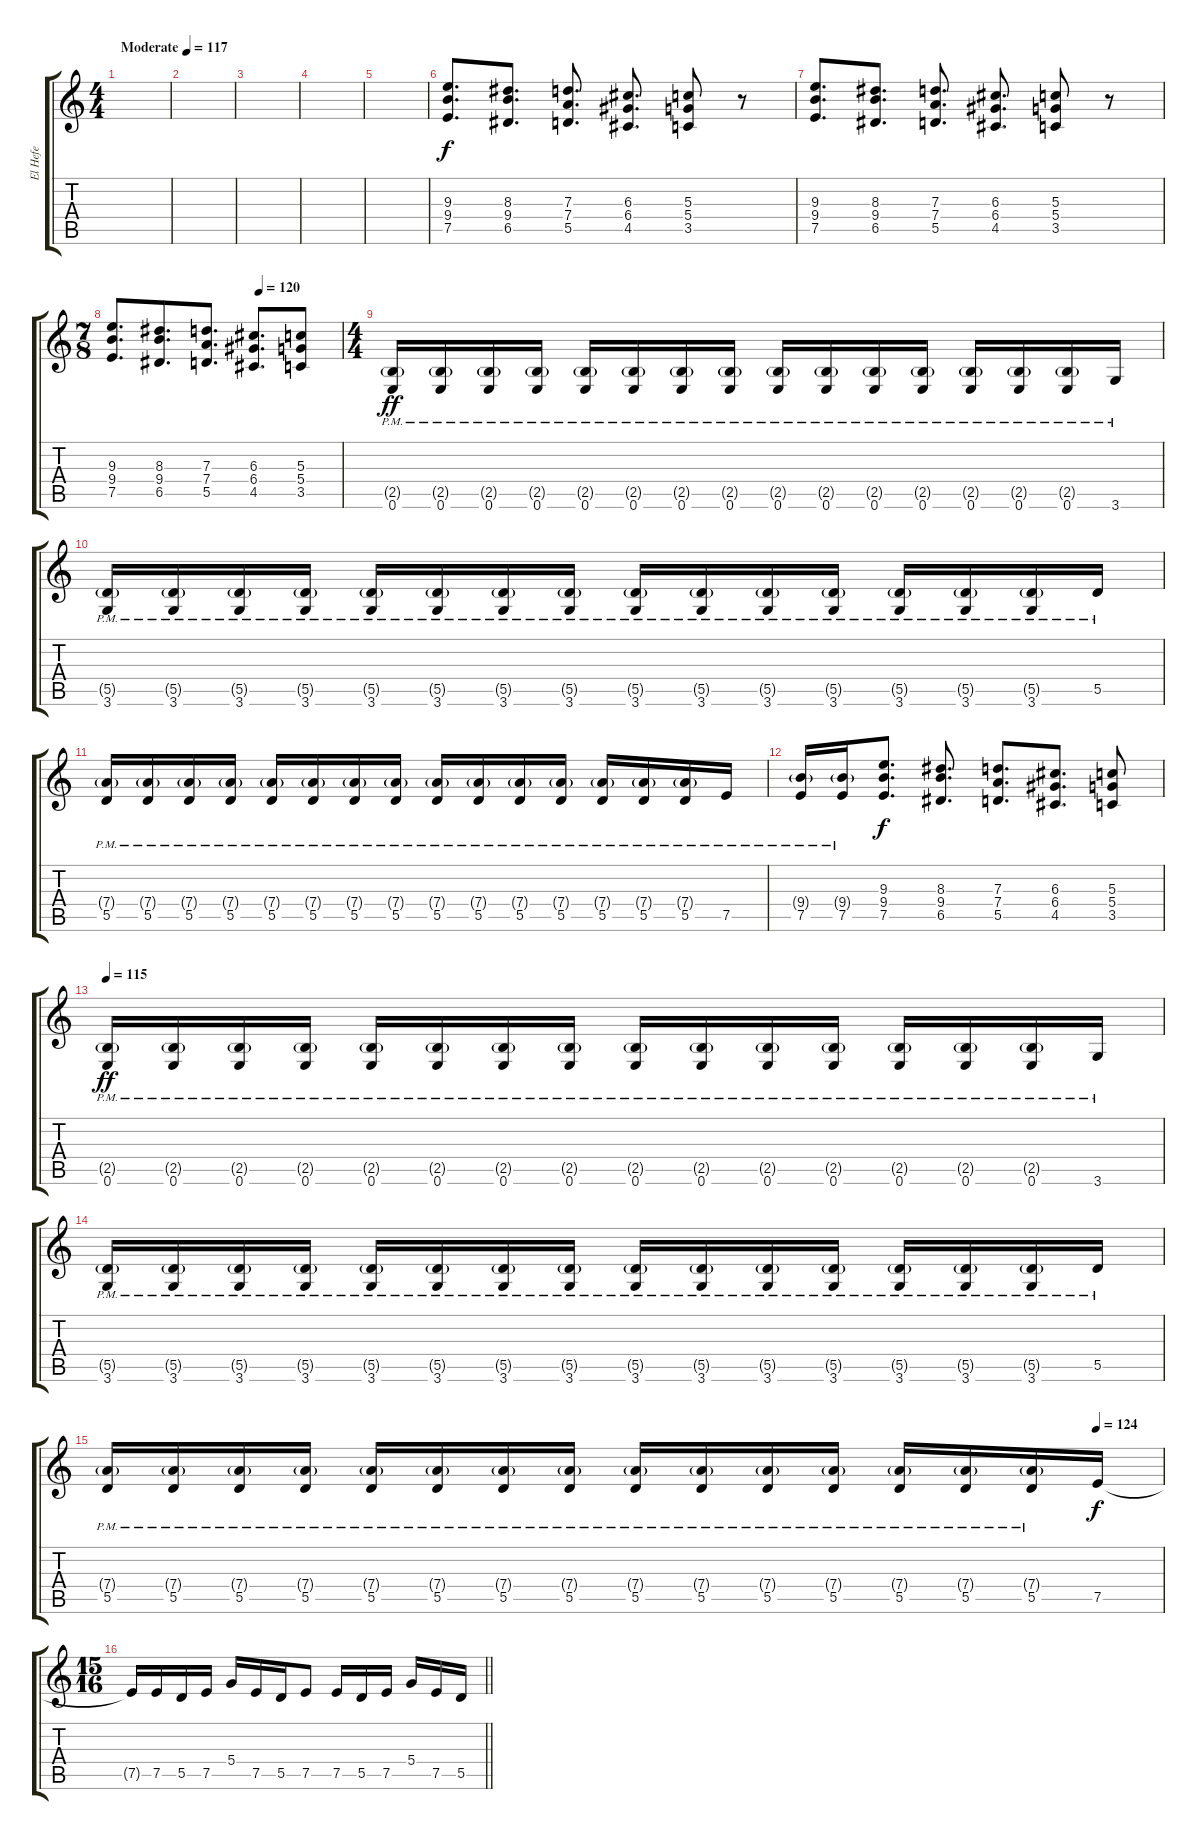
\track ("El Hefe" "El Hefe") {instrument distortionguitar}
\staff {score tabs}
\tuning (E4 B3 G3 D3 A2 E2) {hide}
\ts (4 4)
\tempo (117 "Moderate")
\clef g2
\ks c
|
|
|
|
|
(9.3 9.4 7.5).8{d} (8.3 9.4 6.5).8{d} (7.3 7.4 5.5).8{d} (6.3 6.4 4.5).8{d} (5.3 5.4 3.5).8 r.8 |
(9.3 9.4 7.5).8{d} (8.3 9.4 6.5).8{d} (7.3 7.4 5.5).8{d} (6.3 6.4 4.5).8{d} (5.3 5.4 3.5).8 r.8 |
\ts (7 8)
\tempo (120 0.6428571428571429)
(9.3 9.4 7.5).8{d} (8.3 9.4 6.5).8{d} (7.3 7.4 5.5).8{d} (6.3 6.4 4.5).8{d} (5.3 5.4 3.5).8 |
\ts (4 4)
(2.5{g pm} 0.6{pm}).16{dy ff} (2.5{g pm} 0.6{pm}).16 (2.5{g pm} 0.6{pm}).16 (2.5{g pm} 0.6{pm}).16 (2.5{g pm} 0.6{pm}).16 (2.5{g pm} 0.6{pm}).16 (2.5{g pm} 0.6{pm}).16 (2.5{g pm} 0.6{pm}).16 (2.5{g pm} 0.6{pm}).16 (2.5{g pm} 0.6{pm}).16 (2.5{g pm} 0.6{pm}).16 (2.5{g pm} 0.6{pm}).16 (2.5{g pm} 0.6{pm}).16 (2.5{g pm} 0.6{pm}).16 (2.5{g pm} 0.6{pm}).16 3.6{pm}.16 |
(5.5{g pm} 3.6{pm}).16 (5.5{g pm} 3.6{pm}).16 (5.5{g pm} 3.6{pm}).16 (5.5{g pm} 3.6{pm}).16 (5.5{g pm} 3.6{pm}).16 (5.5{g pm} 3.6{pm}).16 (5.5{g pm} 3.6{pm}).16 (5.5{g pm} 3.6{pm}).16 (5.5{g pm} 3.6{pm}).16 (5.5{g pm} 3.6{pm}).16 (5.5{g pm} 3.6{pm}).16 (5.5{g pm} 3.6{pm}).16 (5.5{g pm} 3.6{pm}).16 (5.5{g pm} 3.6{pm}).16 (5.5{g pm} 3.6{pm}).16 5.5{pm}.16 |
(7.4{g pm} 5.5{pm}).16 (7.4{g pm} 5.5{pm}).16 (7.4{g pm} 5.5{pm}).16 (7.4{g pm} 5.5{pm}).16 (7.4{g pm} 5.5{pm}).16 (7.4{g pm} 5.5{pm}).16 (7.4{g pm} 5.5{pm}).16 (7.4{g pm} 5.5{pm}).16 (7.4{g pm} 5.5{pm}).16 (7.4{g pm} 5.5{pm}).16 (7.4{g pm} 5.5{pm}).16 (7.4{g pm} 5.5{pm}).16 (7.4{g pm} 5.5{pm}).16 (7.4{g pm} 5.5{pm}).16 (7.4{g pm} 5.5{pm}).16 7.5{pm}.16 |
(9.4{g pm} 7.5{pm}).16 (9.4{g pm} 7.5{pm}).16 (9.3 9.4 7.5).8{d dy f} (8.3 9.4 6.5).8{d} (7.3 7.4 5.5).8{d} (6.3 6.4 4.5).8{d} (5.3 5.4 3.5).8 |
\tempo 115
(2.5{g pm} 0.6{pm}).16{dy ff} (2.5{g pm} 0.6{pm}).16 (2.5{g pm} 0.6{pm}).16 (2.5{g pm} 0.6{pm}).16 (2.5{g pm} 0.6{pm}).16 (2.5{g pm} 0.6{pm}).16 (2.5{g pm} 0.6{pm}).16 (2.5{g pm} 0.6{pm}).16 (2.5{g pm} 0.6{pm}).16 (2.5{g pm} 0.6{pm}).16 (2.5{g pm} 0.6{pm}).16 (2.5{g pm} 0.6{pm}).16 (2.5{g pm} 0.6{pm}).16 (2.5{g pm} 0.6{pm}).16 (2.5{g pm} 0.6{pm}).16 3.6{pm}.16 |
(5.5{g pm} 3.6{pm}).16 (5.5{g pm} 3.6{pm}).16 (5.5{g pm} 3.6{pm}).16 (5.5{g pm} 3.6{pm}).16 (5.5{g pm} 3.6{pm}).16 (5.5{g pm} 3.6{pm}).16 (5.5{g pm} 3.6{pm}).16 (5.5{g pm} 3.6{pm}).16 (5.5{g pm} 3.6{pm}).16 (5.5{g pm} 3.6{pm}).16 (5.5{g pm} 3.6{pm}).16 (5.5{g pm} 3.6{pm}).16 (5.5{g pm} 3.6{pm}).16 (5.5{g pm} 3.6{pm}).16 (5.5{g pm} 3.6{pm}).16 5.5{pm}.16 |
\tempo (124 0.9375)
(7.4{g pm} 5.5{pm}).16 (7.4{g pm} 5.5{pm}).16 (7.4{g pm} 5.5{pm}).16 (7.4{g pm} 5.5{pm}).16 (7.4{g pm} 5.5{pm}).16 (7.4{g pm} 5.5{pm}).16 (7.4{g pm} 5.5{pm}).16 (7.4{g pm} 5.5{pm}).16 (7.4{g pm} 5.5{pm}).16 (7.4{g pm} 5.5{pm}).16 (7.4{g pm} 5.5{pm}).16 (7.4{g pm} 5.5{pm}).16 (7.4{g pm} 5.5{pm}).16 (7.4{g pm} 5.5{pm}).16 (7.4{g pm} 5.5{pm}).16 7.5.16{dy f} |
\ts (15 16)
\barLineRight lightlight
7.5{t}.16 7.5.16 5.5.16 7.5.16 5.4.16 7.5.16 5.5.16 7.5.8 7.5.16 5.5.16 7.5.16 5.4.16 7.5.16 5.5.16
